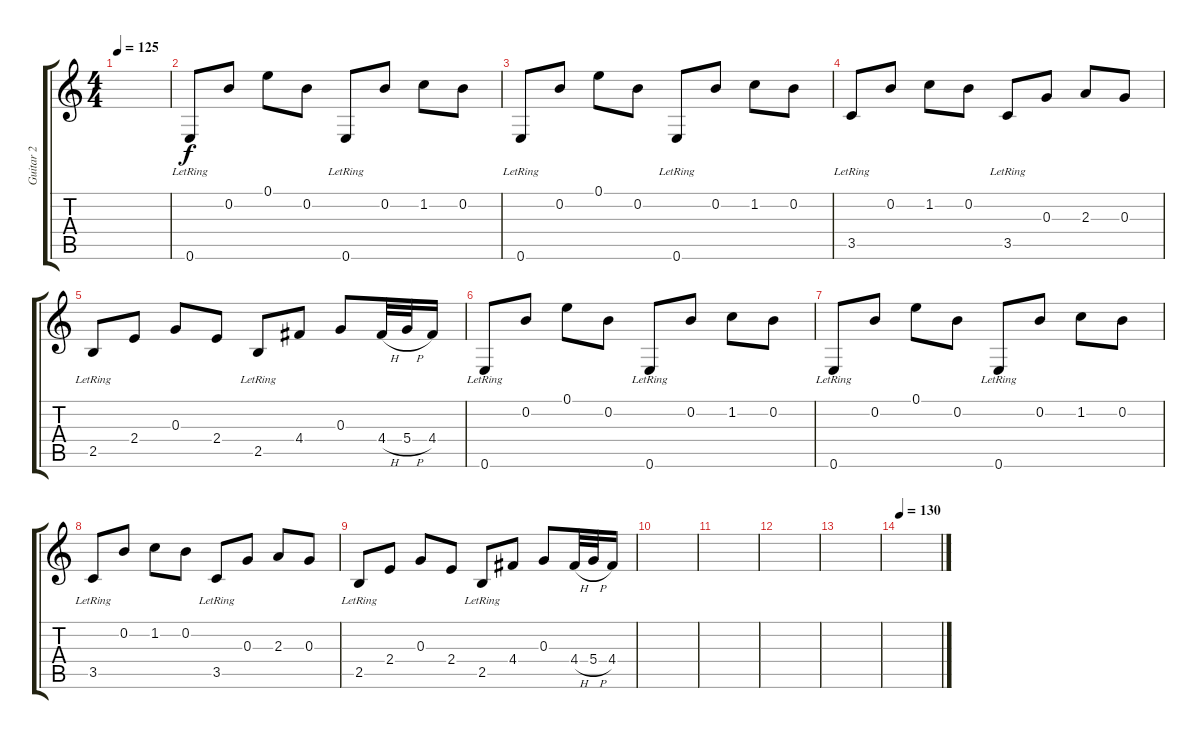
\track ("Guitar 2" "Guitar 2") {instrument acousticguitarsteel}
\staff {score tabs}
\tuning (E4 B3 G3 D3 A2 E2) {hide}
\ts (4 4)
\tempo 125
\clef g2
\ks c
|
0.6{lr}.8 0.2.8 0.1.8 0.2.8 0.6{lr}.8 0.2.8 1.2.8 0.2.8 |
0.6{lr}.8 0.2.8 0.1.8 0.2.8 0.6{lr}.8 0.2.8 1.2.8 0.2.8 |
3.5{lr}.8 0.2.8 1.2.8 0.2.8 3.5{lr}.8 0.3.8 2.3.8 0.3.8 |
2.5{lr}.8 2.4.8 0.3.8 2.4.8 2.5{lr}.8 4.4.8 0.3.8 4.4{h}.32 5.4{h}.32 4.4.16 |
0.6{lr}.8 0.2.8 0.1.8 0.2.8 0.6{lr}.8 0.2.8 1.2.8 0.2.8 |
0.6{lr}.8 0.2.8 0.1.8 0.2.8 0.6{lr}.8 0.2.8 1.2.8 0.2.8 |
3.5{lr}.8 0.2.8 1.2.8 0.2.8 3.5{lr}.8 0.3.8 2.3.8 0.3.8 |
2.5{lr}.8 2.4.8 0.3.8 2.4.8 2.5{lr}.8 4.4.8 0.3.8 4.4{h}.32 5.4{h}.32 4.4.16 |
|
|
|
|
\tempo 130
